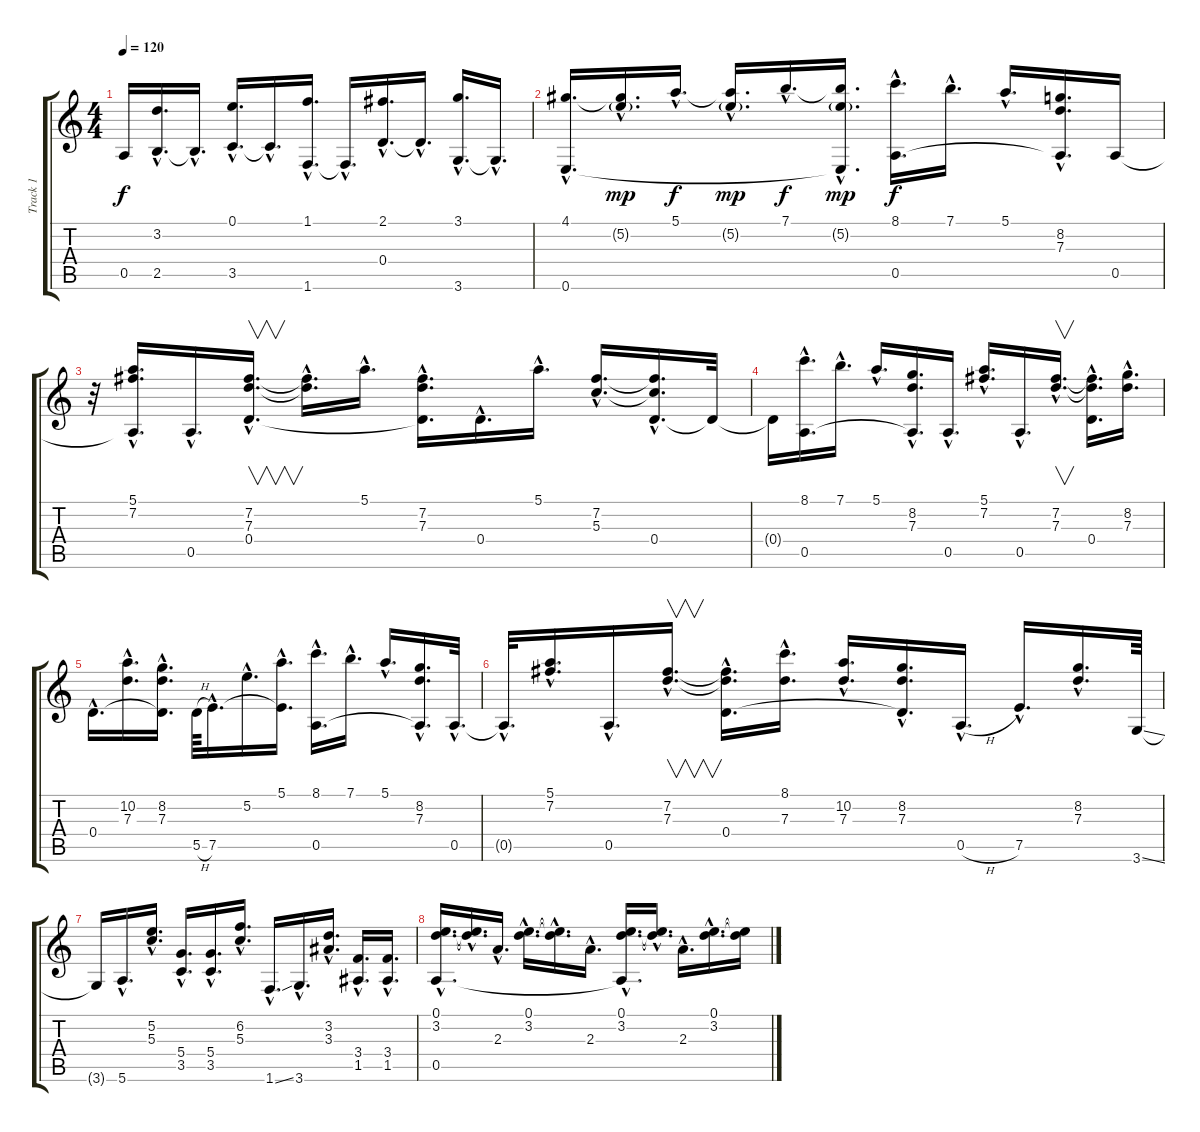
\track ("Track 1" "Track 1") {instrument acousticguitarnylon}
\staff {score tabs}
\tuning (E4 B3 G3 D3 A2 E2) {hide}
\ts (4 4)
\tempo 120
\clef g2
\ks c
0.5{t}.16{dy f} (3.2{hac} 2.5{hac}).16{d} 2.5{hac t}.16{d} (0.1{hac} 3.5{hac}).16{d} 3.5{hac t}.16{d} (1.1{hac} 1.6{hac}).16{d} 1.6{hac t}.16{d} (2.1{hac} 0.4{hac}).16{d} 0.4{hac t}.16{d} (3.1{hac} 3.6{hac}).16{d} 3.6{hac t}.16{d} |
(4.1{hac} 0.6{hac}).16{d} (4.1{hac t} 5.2{g hac}).16{d dy mp} 5.1{hac}.16{d dy f} (5.1{hac t} 5.2{g hac}).16{d dy mp} 7.1{hac}.16{d dy f} (7.1{hac t} 5.2{g hac} 0.6{hac t}).16{d dy mp} (8.1{hac} 0.5{hac}).16{d dy f} 7.1{hac}.16{d} 5.1{hac}.16{d} (8.2{hac} 7.3{hac} 0.5{hac t}).16{d} 0.5.16 |
r.32 (5.1{hac} 7.2{hac} 0.5{hac t}).16{d} 0.5{hac}.16{d} (7.2{hac} 7.3{hac} 0.4{hac}).16{v d} (7.2{hac t} 7.3{hac t}).16{d} 5.1{hac}.16{d} (7.2{hac} 7.3{hac} 0.4{hac t}).16{d} 0.4{hac}.16{d} 5.1{hac}.16{d} (7.2{hac} 5.3{hac}).16{d} (7.2{hac t} 5.3{hac t} 0.4{hac}).16{d} 0.4{t}.32 |
0.4{t}.16 (8.1{hac} 0.5{hac}).16{d} 7.1{hac}.16{d} 5.1{hac}.16{d} (8.2{hac} 7.3{hac} 0.5{hac t}).16{d} 0.5{hac}.16{d} (5.1{hac} 7.2{hac}).16{d} 0.5{hac}.16{d} (7.2{hac} 7.3{hac}).16{v d} (7.2{hac t} 7.3{hac t} 0.4{hac}).16{d} (8.2{hac} 7.3{hac}).16{d} |
0.4{hac}.16{d} (10.2{hac} 7.3{hac}).16{d} (8.2{hac} 7.3{hac} 0.4{hac t}).16{d} 5.5{h}.64 7.5{hac}.16{d} 5.2{hac}.16{d} (5.1{hac} 7.5{hac t}).16{d} (8.1{hac} 0.5{hac}).16{d} 7.1{hac}.16{d} 5.1{hac}.16{d} (8.2{hac} 7.3{hac} 0.5{hac t}).16{d} 0.5{hac}.32{d} |
0.5{hac t}.32{d} (5.1{hac} 7.2{hac}).16{d} 0.5{hac}.16{d} (7.2{hac} 7.3{hac}).16{v d} (7.2{hac t} 7.3{hac t} 0.4{hac}).16{d} (8.1{hac} 7.3{hac}).16{d} (10.2{hac} 7.3{hac}).16{d} (8.2{hac} 7.3{hac} 0.4{hac t}).16{d} 0.5{h hac}.16{d} 7.5{hac}.16{d} (8.2{hac} 7.3{hac}).16{d} 3.6{ss}.64 |
3.6{t}.16 5.6{hac}.16{d} (5.2{hac} 5.3{hac}).16{d} (5.4{hac} 3.5{hac}).16{d} (5.4{hac} 3.5{hac}).16{d} (6.2{hac} 5.3{hac}).16{d} 1.6{ss hac}.16{d} 3.6{hac}.16{d} (3.2{hac} 3.3{hac}).16{d} (3.4{hac} 1.5{hac}).16{d} (3.4{hac} 1.5{hac}).16{d} |
(0.1{hac} 3.2{hac} 0.5{hac}).16{d} (0.1{hac t} 3.2{hac t}).16{d} 2.3{hac}.16{d} (0.1{hac} 3.2{hac}).16{d} (0.1{hac t} 3.2{hac t}).16{d} 2.3{hac}.16{d} (0.1{hac} 3.2{hac} 0.5{hac t}).16{d} (0.1{hac t} 3.2{hac t}).16{d} 2.3{hac}.16{d} (0.1{hac} 3.2{hac}).16{d} (0.1{t} 3.2{t}).16
